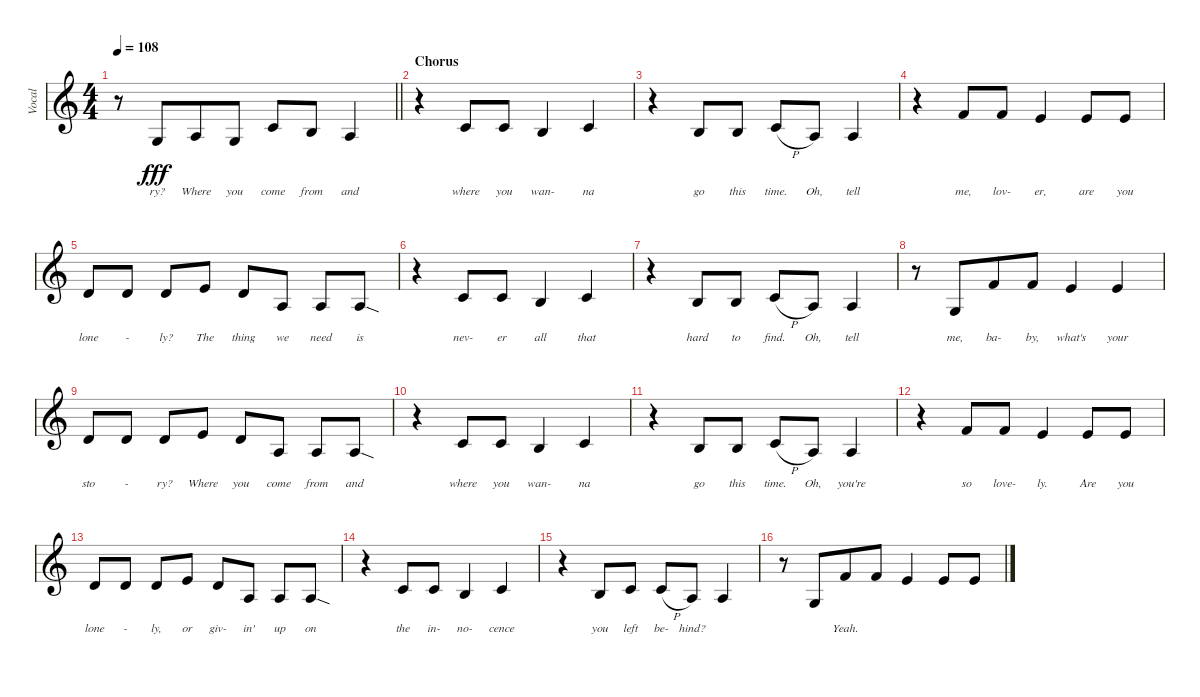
\track ("Vocal" "Vocal") {instrument lead6voice}
\staff {score}
\tuning (E4 B3 G3 D3 A2 E2) {hide}
\ts (4 4)
\tempo 108
\clef g2
\barLineRight lightlight
\ks c
r.8{dy fff} 0.3.8{lyrics (0 "ry?") lyrics (1 "") lyrics (2 "") lyrics (3 "") lyrics (4 "") beam merge} 2.3.8{lyrics (0 "Where") lyrics (1 "") lyrics (2 "") lyrics (3 "") lyrics (4 "")} 5.4.8{lyrics (0 "you") lyrics (1 "") lyrics (2 "") lyrics (3 "") lyrics (4 "")} 5.3.8{lyrics (0 "come") lyrics (1 "") lyrics (2 "") lyrics (3 "") lyrics (4 "")} 4.3.8{lyrics (0 "from") lyrics (1 "") lyrics (2 "") lyrics (3 "") lyrics (4 "")} 2.3.4{lyrics (0 "and") lyrics (1 "") lyrics (2 "") lyrics (3 "") lyrics (4 "")} |
\section ("" "Chorus")
r.4 5.3.8{lyrics (0 "where") lyrics (1 "") lyrics (2 "") lyrics (3 "") lyrics (4 "")} 5.3.8{lyrics (0 "you") lyrics (1 "") lyrics (2 "") lyrics (3 "") lyrics (4 "")} 4.3.4{lyrics (0 "wan-") lyrics (1 "") lyrics (2 "") lyrics (3 "") lyrics (4 "")} 5.3.4{lyrics (0 "na") lyrics (1 "") lyrics (2 "") lyrics (3 "") lyrics (4 "")} |
r.4 4.3.8{lyrics (0 "go") lyrics (1 "") lyrics (2 "") lyrics (3 "") lyrics (4 "")} 4.3.8{lyrics (0 "this") lyrics (1 "") lyrics (2 "") lyrics (3 "") lyrics (4 "")} 5.3{h}.8{lyrics (0 "time.") lyrics (1 "") lyrics (2 "") lyrics (3 "") lyrics (4 "")} 2.3.8{lyrics (0 "Oh,") lyrics (1 "") lyrics (2 "") lyrics (3 "") lyrics (4 "")} 2.3.4{lyrics (0 "tell") lyrics (1 "") lyrics (2 "") lyrics (3 "") lyrics (4 "")} |
r.4 6.2.8{lyrics (0 "me,") lyrics (1 "") lyrics (2 "") lyrics (3 "") lyrics (4 "")} 6.2.8{lyrics (0 "lov-") lyrics (1 "") lyrics (2 "") lyrics (3 "") lyrics (4 "")} 5.2.4{lyrics (0 "er,") lyrics (1 "") lyrics (2 "") lyrics (3 "") lyrics (4 "")} 5.2.8{lyrics (0 "are") lyrics (1 "") lyrics (2 "") lyrics (3 "") lyrics (4 "")} 5.2.8{lyrics (0 "you") lyrics (1 "") lyrics (2 "") lyrics (3 "") lyrics (4 "")} |
3.2.8{lyrics (0 "lone") lyrics (1 "") lyrics (2 "") lyrics (3 "") lyrics (4 "")} 3.2.8{lyrics (0 "-") lyrics (1 "") lyrics (2 "") lyrics (3 "") lyrics (4 "")} 3.2.8{lyrics (0 "ly?") lyrics (1 "") lyrics (2 "") lyrics (3 "") lyrics (4 "")} 5.2.8{lyrics (0 "The") lyrics (1 "") lyrics (2 "") lyrics (3 "") lyrics (4 "")} 7.3.8{lyrics (0 "thing") lyrics (1 "") lyrics (2 "") lyrics (3 "") lyrics (4 "")} 2.3.8{lyrics (0 "we") lyrics (1 "") lyrics (2 "") lyrics (3 "") lyrics (4 "")} 2.3.8{lyrics (0 "need") lyrics (1 "") lyrics (2 "") lyrics (3 "") lyrics (4 "")} 2.3{sod}.8{lyrics (0 "is") lyrics (1 "") lyrics (2 "") lyrics (3 "") lyrics (4 "")} |
r.4 5.3.8{lyrics (0 "nev-") lyrics (1 "") lyrics (2 "") lyrics (3 "") lyrics (4 "")} 5.3.8{lyrics (0 "er") lyrics (1 "") lyrics (2 "") lyrics (3 "") lyrics (4 "")} 4.3.4{lyrics (0 "all") lyrics (1 "") lyrics (2 "") lyrics (3 "") lyrics (4 "")} 5.3.4{lyrics (0 "that") lyrics (1 "") lyrics (2 "") lyrics (3 "") lyrics (4 "")} |
r.4 4.3.8{lyrics (0 "hard") lyrics (1 "") lyrics (2 "") lyrics (3 "") lyrics (4 "")} 4.3.8{lyrics (0 "to") lyrics (1 "") lyrics (2 "") lyrics (3 "") lyrics (4 "")} 5.3{h}.8{lyrics (0 "find.") lyrics (1 "") lyrics (2 "") lyrics (3 "") lyrics (4 "")} 2.3.8{lyrics (0 "Oh,") lyrics (1 "") lyrics (2 "") lyrics (3 "") lyrics (4 "")} 2.3.4{lyrics (0 "tell") lyrics (1 "") lyrics (2 "") lyrics (3 "") lyrics (4 "")} |
r.8 0.3.8{lyrics (0 "me,") lyrics (1 "") lyrics (2 "") lyrics (3 "") lyrics (4 "") beam merge} 6.2.8{lyrics (0 "ba-") lyrics (1 "") lyrics (2 "") lyrics (3 "") lyrics (4 "")} 6.2.8{lyrics (0 "by,") lyrics (1 "") lyrics (2 "") lyrics (3 "") lyrics (4 "")} 5.2.4{lyrics (0 "what's") lyrics (1 "") lyrics (2 "") lyrics (3 "") lyrics (4 "")} 5.2.4{lyrics (0 "your") lyrics (1 "") lyrics (2 "") lyrics (3 "") lyrics (4 "")} |
3.2.8{lyrics (0 "sto") lyrics (1 "") lyrics (2 "") lyrics (3 "") lyrics (4 "")} 3.2.8{lyrics (0 "-") lyrics (1 "") lyrics (2 "") lyrics (3 "") lyrics (4 "")} 3.2.8{lyrics (0 "ry?") lyrics (1 "") lyrics (2 "") lyrics (3 "") lyrics (4 "")} 5.2.8{lyrics (0 "Where") lyrics (1 "") lyrics (2 "") lyrics (3 "") lyrics (4 "")} 7.3.8{lyrics (0 "you") lyrics (1 "") lyrics (2 "") lyrics (3 "") lyrics (4 "")} 2.3.8{lyrics (0 "come") lyrics (1 "") lyrics (2 "") lyrics (3 "") lyrics (4 "")} 2.3.8{lyrics (0 "from") lyrics (1 "") lyrics (2 "") lyrics (3 "") lyrics (4 "")} 2.3{sod}.8{lyrics (0 "and") lyrics (1 "") lyrics (2 "") lyrics (3 "") lyrics (4 "")} |
r.4 5.3.8{lyrics (0 "where") lyrics (1 "") lyrics (2 "") lyrics (3 "") lyrics (4 "")} 5.3.8{lyrics (0 "you") lyrics (1 "") lyrics (2 "") lyrics (3 "") lyrics (4 "")} 4.3.4{lyrics (0 "wan-") lyrics (1 "") lyrics (2 "") lyrics (3 "") lyrics (4 "")} 5.3.4{lyrics (0 "na") lyrics (1 "") lyrics (2 "") lyrics (3 "") lyrics (4 "")} |
r.4 4.3.8{lyrics (0 "go") lyrics (1 "") lyrics (2 "") lyrics (3 "") lyrics (4 "")} 4.3.8{lyrics (0 "this") lyrics (1 "") lyrics (2 "") lyrics (3 "") lyrics (4 "")} 5.3{h}.8{lyrics (0 "time.") lyrics (1 "") lyrics (2 "") lyrics (3 "") lyrics (4 "")} 2.3.8{lyrics (0 "Oh,") lyrics (1 "") lyrics (2 "") lyrics (3 "") lyrics (4 "")} 2.3.4{lyrics (0 "you're") lyrics (1 "") lyrics (2 "") lyrics (3 "") lyrics (4 "")} |
r.4{beam merge} 6.2.8{lyrics (0 "so") lyrics (1 "") lyrics (2 "") lyrics (3 "") lyrics (4 "")} 6.2.8{lyrics (0 "love-") lyrics (1 "") lyrics (2 "") lyrics (3 "") lyrics (4 "")} 5.2.4{lyrics (0 "ly.") lyrics (1 "") lyrics (2 "") lyrics (3 "") lyrics (4 "")} 5.2.8{lyrics (0 "Are") lyrics (1 "") lyrics (2 "") lyrics (3 "") lyrics (4 "")} 5.2.8{lyrics (0 "you") lyrics (1 "") lyrics (2 "") lyrics (3 "") lyrics (4 "")} |
3.2.8{lyrics (0 "lone") lyrics (1 "") lyrics (2 "") lyrics (3 "") lyrics (4 "")} 3.2.8{lyrics (0 "-") lyrics (1 "") lyrics (2 "") lyrics (3 "") lyrics (4 "")} 3.2.8{lyrics (0 "ly,") lyrics (1 "") lyrics (2 "") lyrics (3 "") lyrics (4 "")} 5.2.8{lyrics (0 "or") lyrics (1 "") lyrics (2 "") lyrics (3 "") lyrics (4 "")} 7.3.8{lyrics (0 "giv-") lyrics (1 "") lyrics (2 "") lyrics (3 "") lyrics (4 "")} 2.3.8{lyrics (0 "in'") lyrics (1 "") lyrics (2 "") lyrics (3 "") lyrics (4 "")} 2.3.8{lyrics (0 "up") lyrics (1 "") lyrics (2 "") lyrics (3 "") lyrics (4 "")} 2.3{sod}.8{lyrics (0 "on") lyrics (1 "") lyrics (2 "") lyrics (3 "") lyrics (4 "")} |
r.4 5.3.8{lyrics (0 "the") lyrics (1 "") lyrics (2 "") lyrics (3 "") lyrics (4 "")} 5.3.8{lyrics (0 "in-") lyrics (1 "") lyrics (2 "") lyrics (3 "") lyrics (4 "")} 4.3.4{lyrics (0 "no-") lyrics (1 "") lyrics (2 "") lyrics (3 "") lyrics (4 "")} 5.3.4{lyrics (0 "cence") lyrics (1 "") lyrics (2 "") lyrics (3 "") lyrics (4 "")} |
r.4 4.3.8{lyrics (0 "you") lyrics (1 "") lyrics (2 "") lyrics (3 "") lyrics (4 "")} 5.3.8{lyrics (0 "left") lyrics (1 "") lyrics (2 "") lyrics (3 "") lyrics (4 "")} 5.3{h}.8{lyrics (0 "be-") lyrics (1 "") lyrics (2 "") lyrics (3 "") lyrics (4 "")} 2.3.8{lyrics (0 "hind?") lyrics (1 "") lyrics (2 "") lyrics (3 "") lyrics (4 "")} 2.3.4{lyrics (0 " ") lyrics (1 "") lyrics (2 "") lyrics (3 "") lyrics (4 "")} |
r.8 5.4.8{lyrics (0 " ") lyrics (1 "") lyrics (2 "") lyrics (3 "") lyrics (4 "") beam merge} 6.2.8{lyrics (0 "Yeah.") lyrics (1 "") lyrics (2 "") lyrics (3 "") lyrics (4 "")} 6.2.8{lyrics (0 " ") lyrics (1 "") lyrics (2 "") lyrics (3 "") lyrics (4 "")} 5.2.4{lyrics (0 " ") lyrics (1 "") lyrics (2 "") lyrics (3 "") lyrics (4 "")} 5.2.8{lyrics (0 "") lyrics (1 "") lyrics (2 "") lyrics (3 "") lyrics (4 "")} 5.2.8{lyrics (0 "") lyrics (1 "") lyrics (2 "") lyrics (3 "") lyrics (4 "")}
